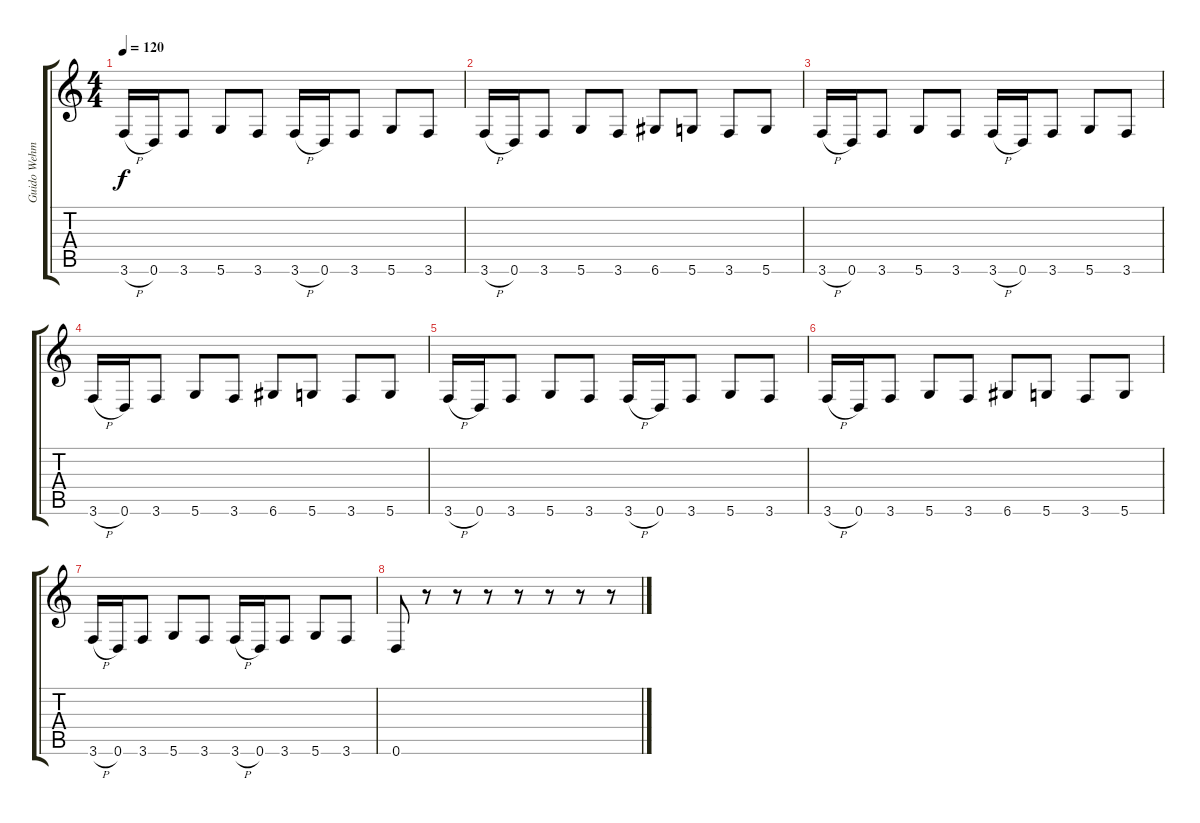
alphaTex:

\track ("Guido Wehmeyer" "Guido Wehm") {instrument distortionguitar}
\staff {score tabs}
\tuning (E4 B3 G3 D3 A2 D2) {hide}
\ts (4 4)
\tempo 120
\clef g2
\ks c
3.6{h}.16{dy f} 0.6.16 3.6.8 5.6.8 3.6.8 3.6{h}.16 0.6.16 3.6.8 5.6.8 3.6.8 |
3.6{h}.16 0.6.16 3.6.8 5.6.8 3.6.8 6.6.8 5.6.8 3.6.8 5.6.8 |
3.6{h}.16 0.6.16 3.6.8 5.6.8 3.6.8 3.6{h}.16 0.6.16 3.6.8 5.6.8 3.6.8 |
3.6{h}.16 0.6.16 3.6.8 5.6.8 3.6.8 6.6.8 5.6.8 3.6.8 5.6.8 |
3.6{h}.16 0.6.16 3.6.8 5.6.8 3.6.8 3.6{h}.16 0.6.16 3.6.8 5.6.8 3.6.8 |
3.6{h}.16 0.6.16 3.6.8 5.6.8 3.6.8 6.6.8 5.6.8 3.6.8 5.6.8 |
3.6{h}.16 0.6.16 3.6.8 5.6.8 3.6.8 3.6{h}.16 0.6.16 3.6.8 5.6.8 3.6.8 |
0.6.8 r.8 r.8 r.8 r.8 r.8 r.8 r.8
